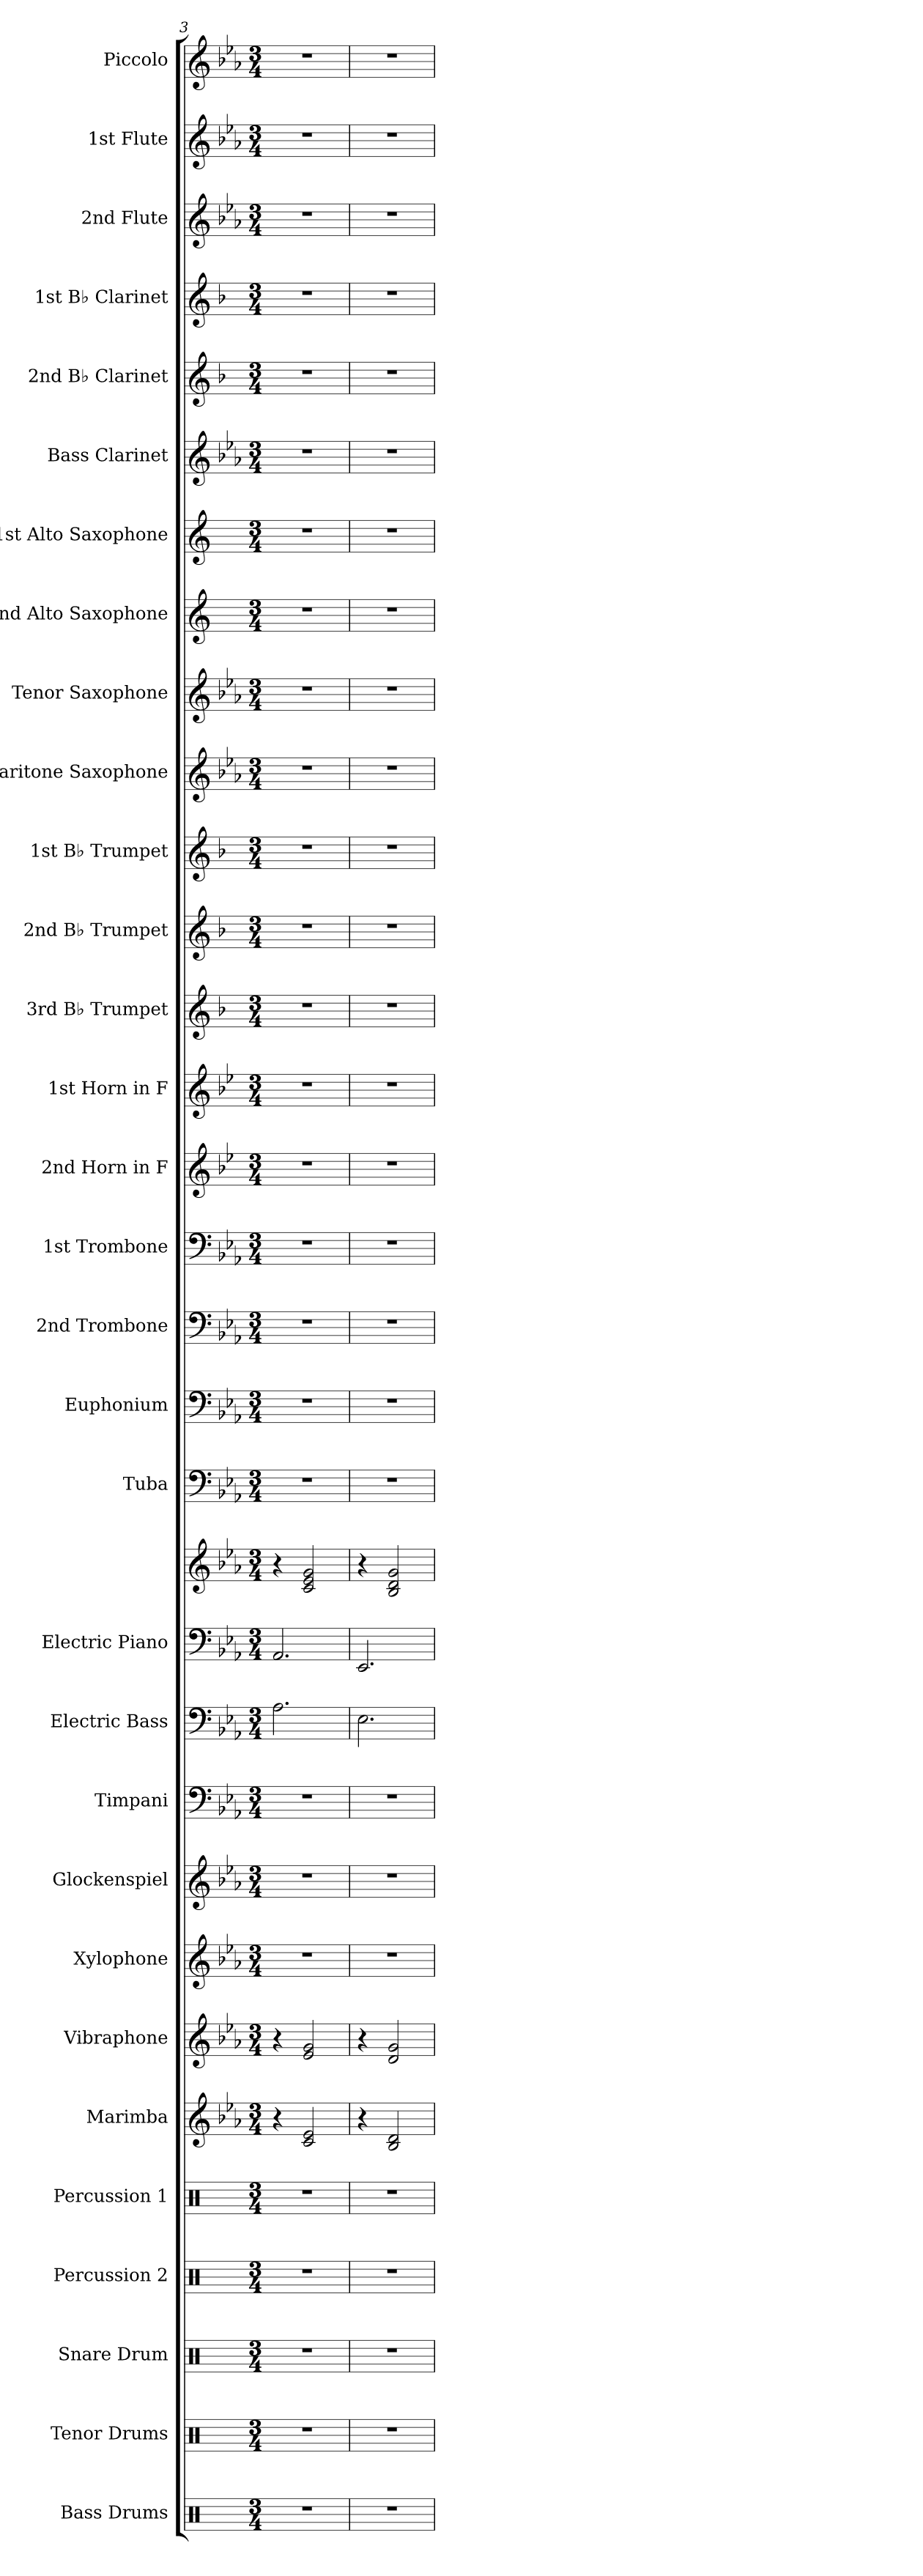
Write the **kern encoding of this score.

**kern	**kern	**kern	**kern	**kern	**kern	**kern	**kern	**kern	**kern	**kern	**kern	**kern	**kern	**kern	**kern	**kern	**kern	**kern	**kern	**kern	**kern	**kern	**kern	**kern	**kern	**kern	**kern	**kern	**kern	**kern	**kern
*part31	*part30	*part29	*part28	*part27	*part26	*part25	*part24	*part23	*part22	*part21	*part20	*part20	*part19	*part18	*part17	*part16	*part15	*part14	*part13	*part12	*part11	*part10	*part9	*part8	*part7	*part6	*part5	*part4	*part3	*part2	*part1
*staff32	*staff31	*staff30	*staff29	*staff28	*staff27	*staff26	*staff25	*staff24	*staff23	*staff22	*staff21	*staff20	*staff19	*staff18	*staff17	*staff16	*staff15	*staff14	*staff13	*staff12	*staff11	*staff10	*staff9	*staff8	*staff7	*staff6	*staff5	*staff4	*staff3	*staff2	*staff1
*I"Bass Drums	*I"Tenor Drums	*I"Snare Drum	*I"Percussion 2	*I"Percussion 1	*I"Marimba	*I"Vibraphone	*I"Xylophone	*I"Glockenspiel	*I"Timpani	*I"Electric Bass	*I"Electric Piano	*	*I"Tuba	*I"Euphonium	*I"2nd Trombone	*I"1st Trombone	*I"2nd Horn in F	*I"1st Horn in F	*I"3rd B♭ Trumpet	*I"2nd B♭ Trumpet	*I"1st B♭ Trumpet	*I"Baritone Saxophone	*I"Tenor Saxophone	*I"2nd Alto Saxophone	*I"1st Alto Saxophone	*I"Bass Clarinet	*I"2nd B♭ Clarinet	*I"1st B♭ Clarinet	*I"2nd Flute	*I"1st Flute	*I"Piccolo
*I'B.D.	*I'T.D.	*I'S.D.	*I'Perc.	*I'Perc.	*I'Mrm.	*I'Vib.	*I'Xyl.	*I'Glock.	*I'Timp.	*I'El. B.	*I'El. Pno.	*	*I'Tba.	*I'Euph.	*I'Tbn.	*I'Tbn.	*	*	*I'B♭ Tpt.	*I'B♭ Tpt.	*I'B♭ Tpt.	*I'Bar. Sax.	*I'T. Sax.	*I'A. Sax.	*I'A. Sax.	*I'B. Cl.	*I'B♭ Cl.	*I'B♭ Cl.	*I'Fl.	*I'Fl.	*I'Picc.
*clefX	*clefX	*clefX	*clefX	*clefX	*clefG2	*clefG2	*clefG2	*clefG2	*clefF4	*clefF4	*clefF4	*clefG2	*clefF4	*clefF4	*clefF4	*clefF4	*clefG2	*clefG2	*clefG2	*clefG2	*clefG2	*clefG2	*clefG2	*clefG2	*clefG2	*clefG2	*clefG2	*clefG2	*clefG2	*clefG2	*clefG2
*	*	*	*	*	*	*	*ITrd-7c-12	*ITrd-14c-24	*	*ITrd7c12	*	*	*	*	*	*	*ITrd4c7	*ITrd4c7	*ITrd1c2	*ITrd1c2	*ITrd1c2	*ITrd12c21	*ITrd8c14	*ITrd5c9	*ITrd5c9	*ITrd8c14	*ITrd1c2	*ITrd1c2	*	*	*ITrd-7c-12
*k[]	*k[]	*k[]	*k[]	*k[]	*k[b-e-a-]	*k[b-e-a-]	*k[b-e-a-]	*k[b-e-a-]	*k[b-e-a-]	*k[b-e-a-]	*k[b-e-a-]	*k[b-e-a-]	*k[b-e-a-]	*k[b-e-a-]	*k[b-e-a-]	*k[b-e-a-]	*k[b-e-a-]	*k[b-e-a-]	*k[b-e-a-]	*k[b-e-a-]	*k[b-e-a-]	*k[b-e-a-]	*k[b-e-a-]	*k[b-e-a-]	*k[b-e-a-]	*k[b-e-a-]	*k[b-e-a-]	*k[b-e-a-]	*k[b-e-a-]	*k[b-e-a-]	*k[b-e-a-]
*M3/4	*M3/4	*M3/4	*M3/4	*M3/4	*M3/4	*M3/4	*M3/4	*M3/4	*M3/4	*M3/4	*M3/4	*M3/4	*M3/4	*M3/4	*M3/4	*M3/4	*M3/4	*M3/4	*M3/4	*M3/4	*M3/4	*M3/4	*M3/4	*M3/4	*M3/4	*M3/4	*M3/4	*M3/4	*M3/4	*M3/4	*M3/4
=3	=3	=3	=3	=3	=3	=3	=3	=3	=3	=3	=3	=3	=3	=3	=3	=3	=3	=3	=3	=3	=3	=3	=3	=3	=3	=3	=3	=3	=3	=3	=3
2.r	2.r	2.r	2.r	2.r	4r	4r	2.r	2.r	2.r	2.AA-\	2.AA-/	4r	2.r	2.r	2.r	2.r	2.r	2.r	2.r	2.r	2.r	2.r	2.r	2.r	2.r	2.r	2.r	2.r	2.r	2.r	2.r
.	.	.	.	.	2c/ 2e-/	2e-/ 2g/	.	.	.	.	.	2c/ 2e-/ 2g/	.	.	.	.	.	.	.	.	.	.	.	.	.	.	.	.	.	.	.
=4	=4	=4	=4	=4	=4	=4	=4	=4	=4	=4	=4	=4	=4	=4	=4	=4	=4	=4	=4	=4	=4	=4	=4	=4	=4	=4	=4	=4	=4	=4	=4
2.r	2.r	2.r	2.r	2.r	4r	4r	2.r	2.r	2.r	2.EE-\	2.EE-/	4r	2.r	2.r	2.r	2.r	2.r	2.r	2.r	2.r	2.r	2.r	2.r	2.r	2.r	2.r	2.r	2.r	2.r	2.r	2.r
.	.	.	.	.	2B-/ 2d/	2d/ 2g/	.	.	.	.	.	2B-/ 2d/ 2g/	.	.	.	.	.	.	.	.	.	.	.	.	.	.	.	.	.	.	.
=	=	=	=	=	=	=	=	=	=	=	=	=	=	=	=	=	=	=	=	=	=	=	=	=	=	=	=	=	=	=	=
*-	*-	*-	*-	*-	*-	*-	*-	*-	*-	*-	*-	*-	*-	*-	*-	*-	*-	*-	*-	*-	*-	*-	*-	*-	*-	*-	*-	*-	*-	*-	*-
